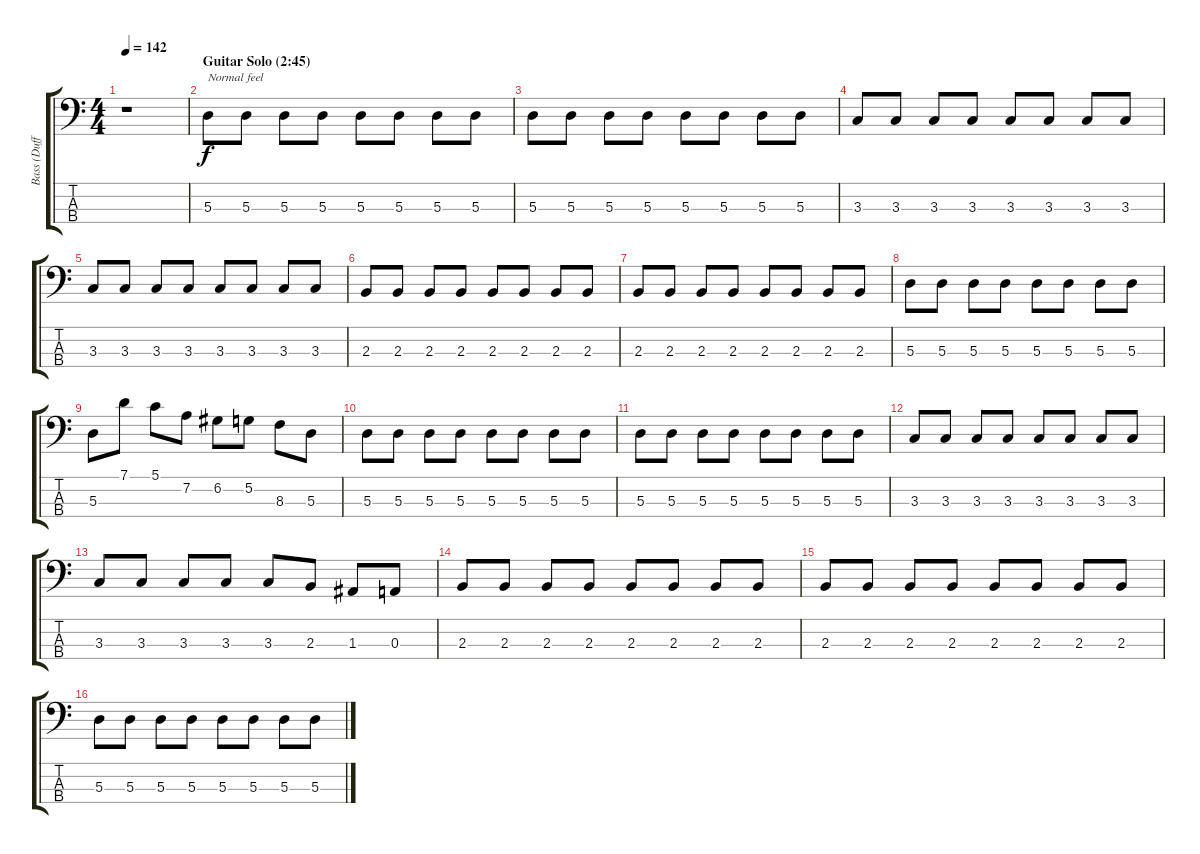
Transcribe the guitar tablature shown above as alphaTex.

\track ("Bass (Duff McKagan)" "Bass (Duff") {instrument electricbasspick}
\staff {score tabs}
\tuning (G2 D2 A1 D1) {hide}
\ts (4 4)
\tempo 142
\clef f4
\ks c
r.1{dy f} |
\section ("" "Guitar Solo (2:45)")
5.3.8{txt "Normal feel"} 5.3.8 5.3.8 5.3.8 5.3.8 5.3.8 5.3.8 5.3.8 |
5.3.8 5.3.8 5.3.8 5.3.8 5.3.8 5.3.8 5.3.8 5.3.8 |
3.3.8 3.3.8 3.3.8 3.3.8 3.3.8 3.3.8 3.3.8 3.3.8 |
3.3.8 3.3.8 3.3.8 3.3.8 3.3.8 3.3.8 3.3.8 3.3.8 |
2.3.8 2.3.8 2.3.8 2.3.8 2.3.8 2.3.8 2.3.8 2.3.8 |
2.3.8 2.3.8 2.3.8 2.3.8 2.3.8 2.3.8 2.3.8 2.3.8 |
5.3.8 5.3.8 5.3.8 5.3.8 5.3.8 5.3.8 5.3.8 5.3.8 |
5.3.8 7.1.8 5.1.8 7.2.8 6.2.8 5.2.8 8.3.8 5.3.8 |
5.3.8 5.3.8 5.3.8 5.3.8 5.3.8 5.3.8 5.3.8 5.3.8 |
5.3.8 5.3.8 5.3.8 5.3.8 5.3.8 5.3.8 5.3.8 5.3.8 |
3.3.8 3.3.8 3.3.8 3.3.8 3.3.8 3.3.8 3.3.8 3.3.8 |
3.3.8 3.3.8 3.3.8 3.3.8 3.3.8 2.3.8 1.3.8 0.3.8 |
2.3.8 2.3.8 2.3.8 2.3.8 2.3.8 2.3.8 2.3.8 2.3.8 |
2.3.8 2.3.8 2.3.8 2.3.8 2.3.8 2.3.8 2.3.8 2.3.8 |
5.3.8 5.3.8 5.3.8 5.3.8 5.3.8 5.3.8 5.3.8 5.3.8
